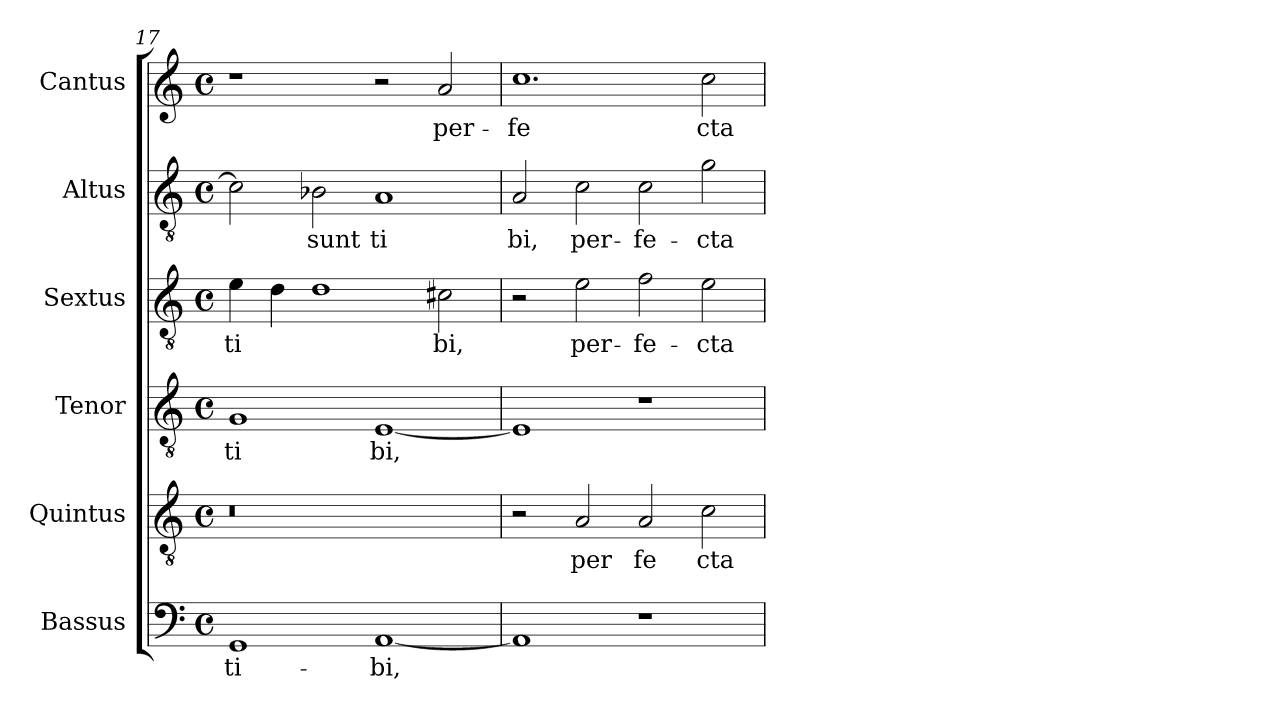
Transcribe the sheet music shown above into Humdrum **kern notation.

**kern	**text	**kern	**text	**kern	**text	**kern	**text	**kern	**text	**kern	**text
*part6	*part6	*part5	*part5	*part4	*part4	*part3	*part3	*part2	*part2	*part1	*part1
*staff6	*staff6	*staff5	*staff5	*staff4	*staff4	*staff3	*staff3	*staff2	*staff2	*staff1	*staff1
*I"Bassus	*	*I"Quintus	*	*I"Tenor	*	*I"Sextus	*	*I"Altus	*	*I"Cantus	*
*clefF4	*	*clefGv2	*	*clefGv2	*	*clefGv2	*	*clefGv2	*	*clefG2	*
*M4/4	*	*M4/4	*	*M4/4	*	*M4/4	*	*M4/4	*	*M4/4	*
*met(c)	*	*met(c)	*	*met(c)	*	*met(c)	*	*met(c)	*	*met(c)	*
=17	=17	=17	=17	=17	=17	=17	=17	=17	=17	=17	=17
!	!LO:LY:b:cj	!	!	!	!LO:LY:b:cj	!	!LO:LY:b:cj	!	!	!	!
1GG	ti-	0r	.	1G	ti	4e\	ti	2c\]	.	1r	.
.	.	.	.	.	.	4d\	.	.	.	.	.
!	!	!	!	!	!	!	!	!	!LO:LY:b:cj	!	!
.	.	.	.	.	.	1d	.	2B-X\	sunt	.	.
!	!LO:LY:b:cj	!	!	!	!LO:LY:b:cj	!	!	!	!LO:LY:b:cj	!	!
[>1AA	-bi,	.	.	[>1E	bi,	.	.	1A	ti	2r	.
!	!	!	!	!	!	!	!LO:LY:b:cj	!	!	!	!LO:LY:b:cj
.	.	.	.	.	.	2c#X\	bi,	.	.	2a/	per-
!!LO:PB:g=z
=18	=18	=18	=18	=18	=18	=18	=18	=18	=18	=18	=18
!	!	!	!	!	!	!	!	!	!LO:LY:b:cj	!	!LO:LY:b:cj
1AA]	.	2r	.	1E]	.	2r	.	2A/	bi,	1.cc	-fe
!	!	!	!LO:LY:b:cj	!	!	!	!LO:LY:b:cj	!	!LO:LY:b:cj	!	!
.	.	2A/	per	.	.	2e\	per-	2c\	per-	.	.
!	!	!	!LO:LY:b:cj	!	!	!	!LO:LY:b:cj	!	!LO:LY:b:cj	!	!
1r	.	2A/	fe	1r	.	2f\	-fe-	2c\	-fe-	.	.
!	!	!	!LO:LY:b:cj	!	!	!	!LO:LY:b:cj	!	!LO:LY:b:cj	!	!LO:LY:b:cj
.	.	2c\	cta	.	.	2e\	-cta	2g\	-cta	2cc\	cta
=	=	=	=	=	=	=	=	=	=	=	=
*-	*-	*-	*-	*-	*-	*-	*-	*-	*-	*-	*-
